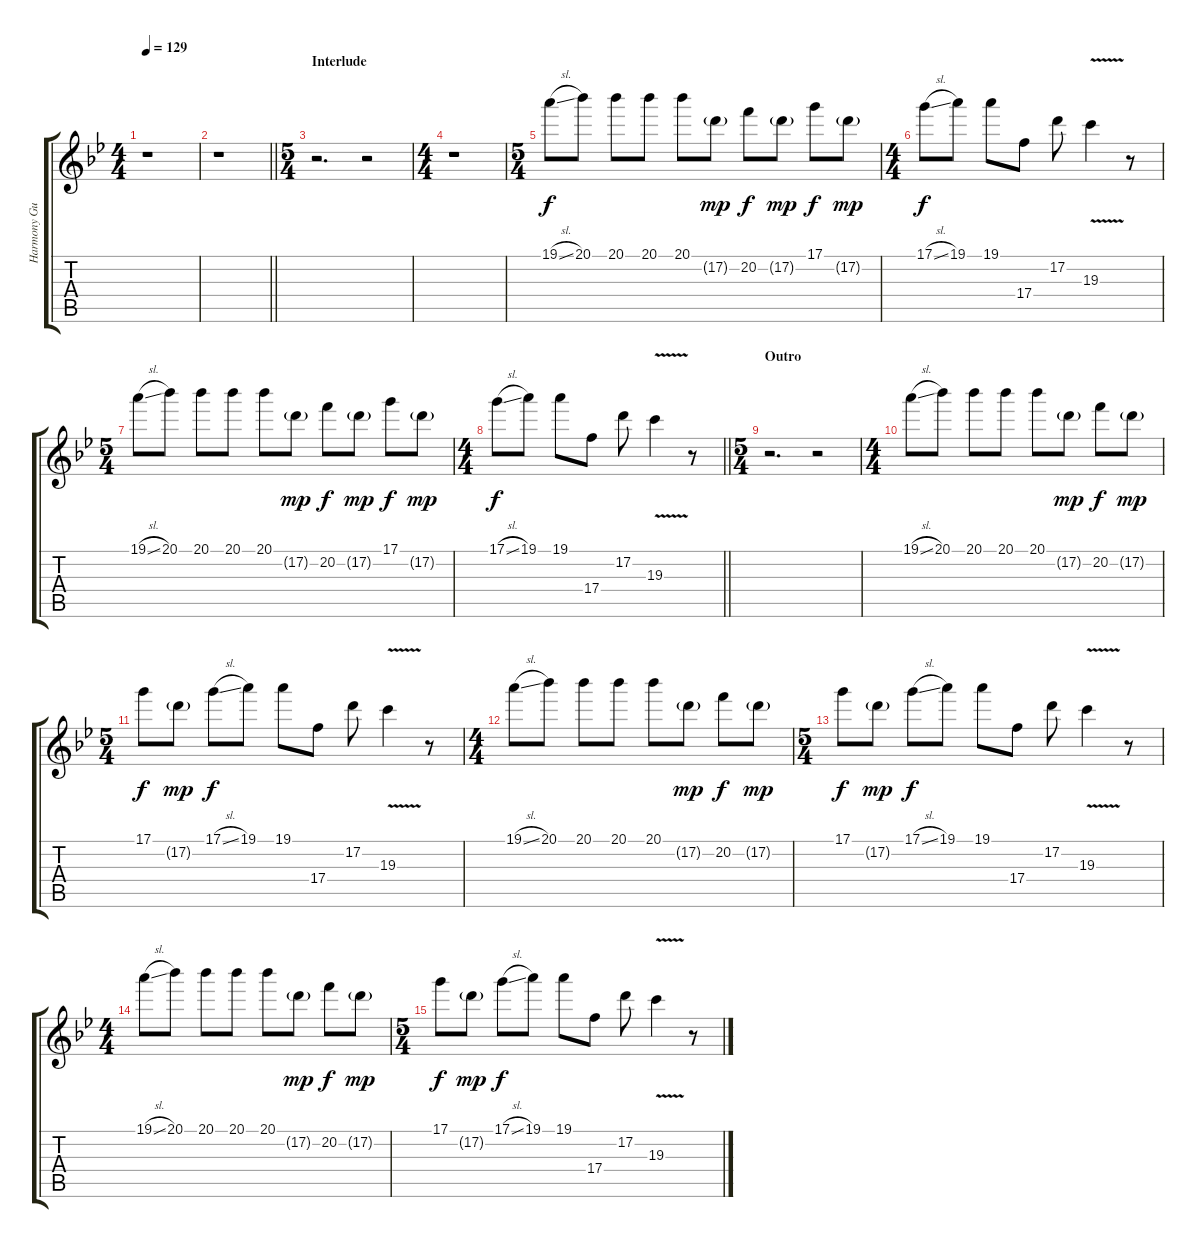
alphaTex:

\track ("Harmony Guitar I" "Harmony Gu") {instrument overdrivenguitar}
\staff {score tabs}
\tuning (D4 A3 F3 C3 G2 C2) {hide}
\ts (4 4)
\tempo 129
\clef g2
\ks bb
r.1{dy f} |
\barLineRight lightlight
r.1 |
\ts (5 4)
\section ("" "Interlude")
r.2{d} r.2 |
\ts (4 4)
r.1 |
\ts (5 4)
19.1{sl}.8 20.1.8 20.1.8 20.1.8 20.1.8 17.2{g}.8{dy mp} 20.2.8{dy f} 17.2{g}.8{dy mp} 17.1.8{dy f} 17.2{g}.8{dy mp} |
\ts (4 4)
17.1{sl}.8{dy f} 19.1.8 19.1.8 17.4.8 17.2.8 19.3{v}.4 r.8 |
\ts (5 4)
19.1{sl}.8 20.1.8 20.1.8 20.1.8 20.1.8 17.2{g}.8{dy mp} 20.2.8{dy f} 17.2{g}.8{dy mp} 17.1.8{dy f} 17.2{g}.8{dy mp} |
\ts (4 4)
\barLineRight lightlight
17.1{sl}.8{dy f} 19.1.8 19.1.8 17.4.8 17.2.8 19.3{v}.4 r.8 |
\ts (5 4)
\section ("" "Outro")
r.2{d} r.2 |
\ts (4 4)
19.1{sl}.8 20.1.8 20.1.8 20.1.8 20.1.8 17.2{g}.8{dy mp} 20.2.8{dy f} 17.2{g}.8{dy mp} |
\ts (5 4)
17.1.8{dy f} 17.2{g}.8{dy mp} 17.1{sl}.8{dy f} 19.1.8 19.1.8 17.4.8 17.2.8 19.3{v}.4 r.8 |
\ts (4 4)
19.1{sl}.8 20.1.8 20.1.8 20.1.8 20.1.8 17.2{g}.8{dy mp} 20.2.8{dy f} 17.2{g}.8{dy mp} |
\ts (5 4)
17.1.8{dy f} 17.2{g}.8{dy mp} 17.1{sl}.8{dy f} 19.1.8 19.1.8 17.4.8 17.2.8 19.3{v}.4 r.8 |
\ts (4 4)
19.1{sl}.8 20.1.8 20.1.8 20.1.8 20.1.8 17.2{g}.8{dy mp} 20.2.8{dy f} 17.2{g}.8{dy mp} |
\ts (5 4)
17.1.8{dy f} 17.2{g}.8{dy mp} 17.1{sl}.8{dy f} 19.1.8 19.1.8 17.4.8 17.2.8 19.3{v}.4 r.8
